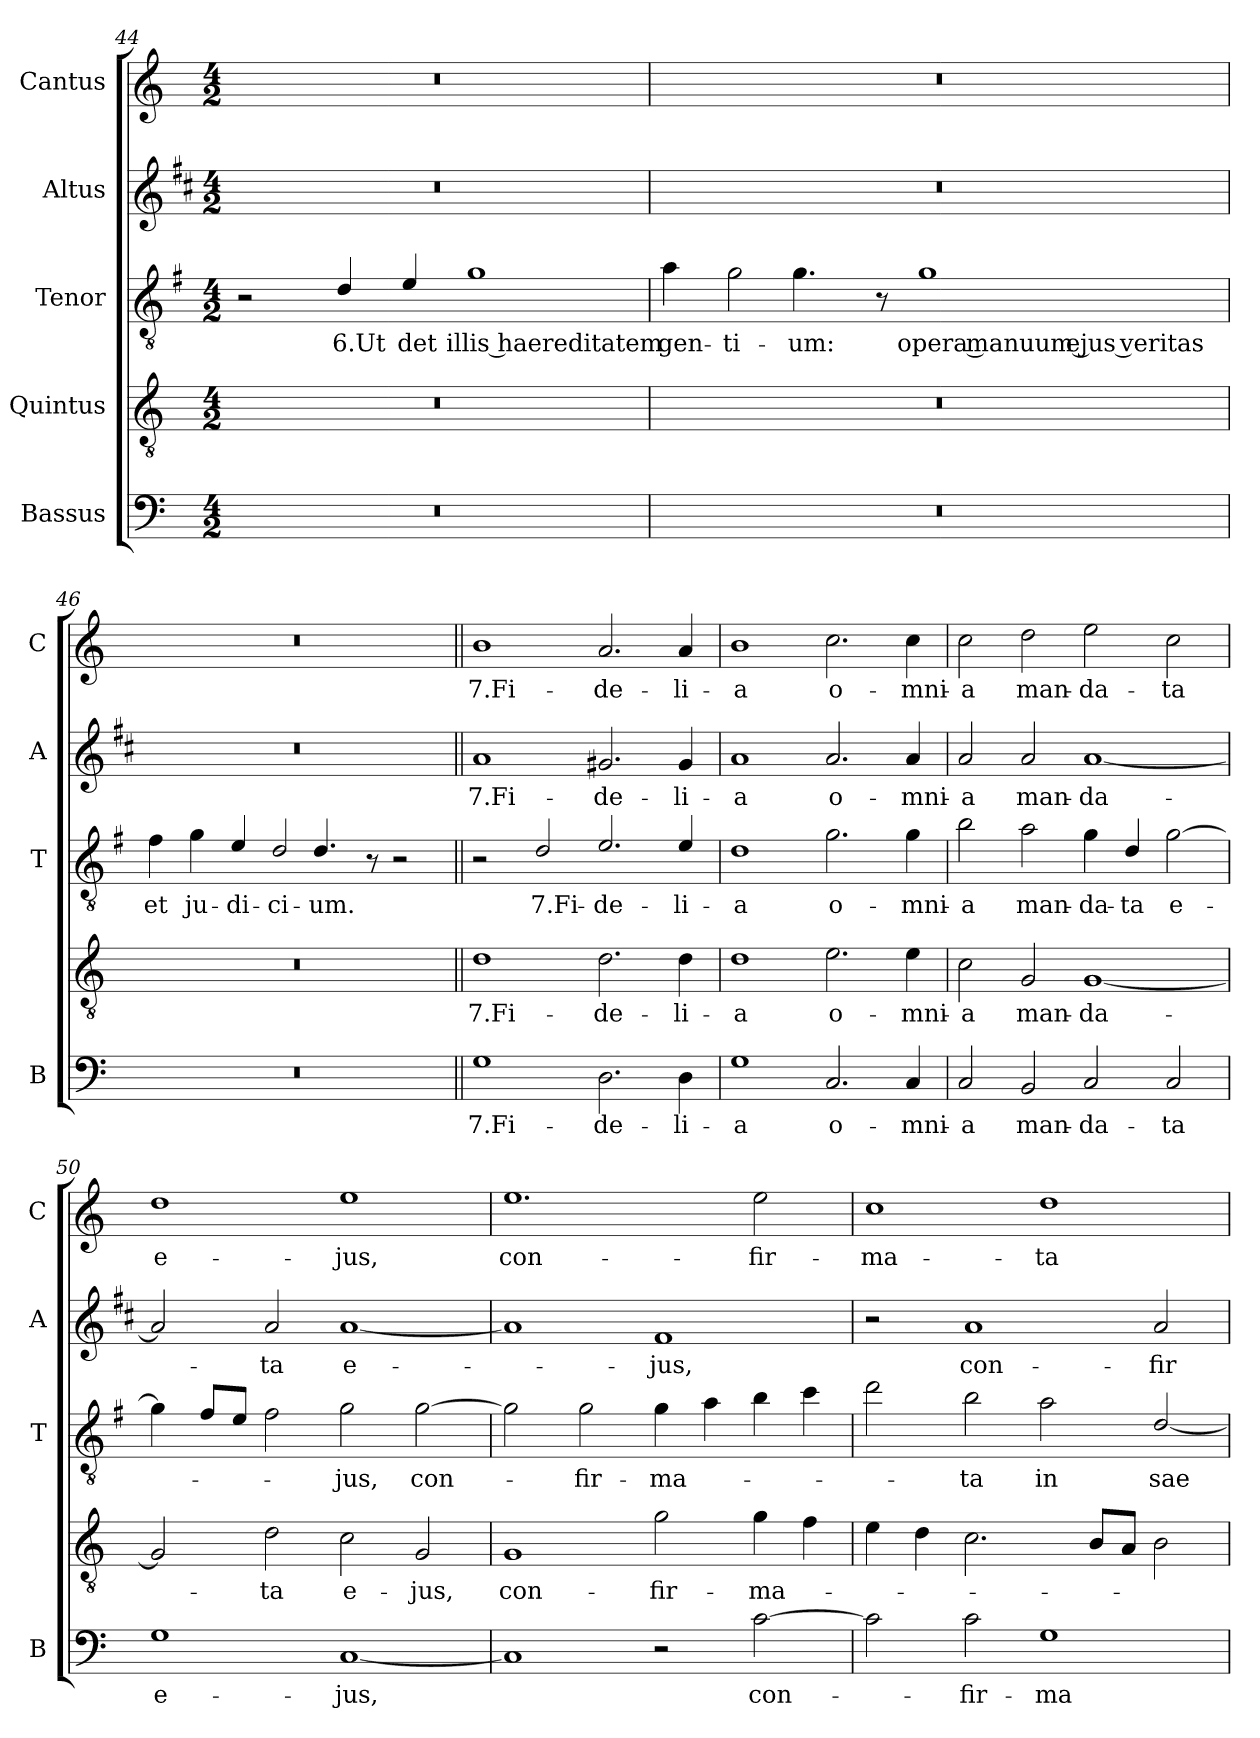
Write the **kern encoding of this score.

**kern	**text	**kern	**text	**kern	**text	**kern	**text	**kern	**text
*part5	*part5	*part4	*part4	*part3	*part3	*part2	*part2	*part1	*part1
*staff5	*staff5	*staff4	*staff4	*staff3	*staff3	*staff2	*staff2	*staff1	*staff1
*I"Bassus	*	*I"Quintus	*	*I"Tenor	*	*I"Altus	*	*I"Cantus	*
*I'B	*	*	*	*I'T	*	*I'A	*	*I'C	*
!!LO:LB:g=z
*clefF4	*	*clefGv2	*	*clefGv2	*	*clefG2	*	*clefG2	*
*	*	*	*	*ITrd4c7	*	*ITrd1c2	*	*	*
*k[]	*	*k[]	*	*k[]	*	*k[]	*	*k[]	*
*C:	*	*C:	*	*C:	*	*C:	*	*C:	*
*M4/2	*	*M4/2	*	*M4/2	*	*M4/2	*	*M4/2	*
=44	=44	=44	=44	=44	=44	=44	=44	=44	=44
0r	.	0r	.	2r	.	0r	.	0r	.
!	!	!	!	!	!LO:LY:b	!	!	!	!
.	.	.	.	4G/	6.Ut	.	.	.	.
!	!	!	!	!	!LO:LY:b	!	!	!	!
.	.	.	.	4A/	det	.	.	.	.
!	!	!	!	!	!LO:LY:b	!	!	!	!
.	.	.	.	1c	illis haereditatem	.	.	.	.
=45	=45	=45	=45	=45	=45	=45	=45	=45	=45
!	!	!	!	!	!LO:LY:b	!	!	!	!
0r	.	0r	.	4d\	gen-	0r	.	0r	.
!	!	!	!	!LO:N:head=open	!LO:LY:b	!	!	!	!
.	.	.	.	4c\	-ti-	.	.	.	.
!	!	!	!	!	!LO:LY:b	!	!	!	!
.	.	.	.	4.c\	-um:	.	.	.	.
.	.	.	.	8r	.	.	.	.	.
!	!	!	!	!	!LO:LY:b	!	!	!	!
.	.	.	.	1c	opera manuum ejus veritas	.	.	.	.
=46	=46	=46	=46	=46	=46	=46	=46	=46	=46
!	!	!	!	!	!LO:LY:b	!	!	!	!
0r	.	0r	.	4B\	et	0r	.	0r	.
!	!	!	!	!	!LO:LY:b	!	!	!	!
.	.	.	.	4c\	ju-	.	.	.	.
!	!	!	!	!	!LO:LY:b	!	!	!	!
.	.	.	.	4A/	-di-	.	.	.	.
!	!	!	!	!LO:N:head=open	!LO:LY:b	!	!	!	!
.	.	.	.	4G/	-ci-	.	.	.	.
!	!	!	!	!	!LO:LY:b	!	!	!	!
.	.	.	.	4.G/	-um.	.	.	.	.
.	.	.	.	8r	.	.	.	.	.
.	.	.	.	2r	.	.	.	.	.
!!LO:LB:g=z
=47||	=47||	=47||	=47||	=47||	=47||	=47||	=47||	=47||	=47||
!	!LO:LY:b	!	!LO:LY:b	!	!	!	!LO:LY:b	!	!LO:LY:b
1G	7.Fi-	1d	7.Fi-	2r	.	1g	7.Fi-	1b	7.Fi-
!	!	!	!	!	!LO:LY:b	!	!	!	!
.	.	.	.	2G/	7.Fi-	.	.	.	.
!	!LO:LY:b	!	!LO:LY:b	!	!LO:LY:b	!	!LO:LY:b	!	!LO:LY:b
2.D\	-de-	2.d\	-de-	2.A/	-de-	2.f#X/	-de-	2.a/	-de-
!	!LO:LY:b	!	!LO:LY:b	!	!LO:LY:b	!	!LO:LY:b	!	!LO:LY:b
4D\	-li-	4d\	-li-	4A/	-li-	4f#/	-li-	4a/	-li-
=48	=48	=48	=48	=48	=48	=48	=48	=48	=48
!	!LO:LY:b	!	!LO:LY:b	!	!LO:LY:b	!	!LO:LY:b	!	!LO:LY:b
1G	-a	1d	-a	1G	-a	1g	-a	1b	-a
!	!LO:LY:b	!	!LO:LY:b	!	!LO:LY:b	!	!LO:LY:b	!	!LO:LY:b
2.C/	o-	2.e\	o-	2.c\	o-	2.g/	o-	2.cc\	o-
!	!LO:LY:b	!	!LO:LY:b	!	!LO:LY:b	!	!LO:LY:b	!	!LO:LY:b
4C/	-mni-	4e\	-mni-	4c\	-mni-	4g/	-mni-	4cc\	-mni-
=49	=49	=49	=49	=49	=49	=49	=49	=49	=49
!	!LO:LY:b	!	!LO:LY:b	!	!LO:LY:b	!	!LO:LY:b	!	!LO:LY:b
2C/	-a	2c\	-a	2e\	-a	2g/	-a	2cc\	-a
!	!LO:LY:b	!	!LO:LY:b	!	!LO:LY:b	!	!LO:LY:b	!	!LO:LY:b
2BB/	man-	2G/	man-	2d\	man-	2g/	man-	2dd\	man-
!	!LO:LY:b	!	!LO:LY:b	!	!LO:LY:b	!	!LO:LY:b	!	!LO:LY:b
2C/	-da-	[1G	-da-	4c\	-da-	[1g	-da-	2ee\	-da-
!	!	!	!	!	!LO:LY:b	!	!	!	!
.	.	.	.	4G/	-ta	.	.	.	.
!	!LO:LY:b	!	!	!	!LO:LY:b	!	!	!	!LO:LY:b
2C/	-ta	.	.	[2c\	e-	.	.	2cc\	-ta
=50	=50	=50	=50	=50	=50	=50	=50	=50	=50
!	!LO:LY:b	!	!	!	!	!	!	!	!LO:LY:b
1G	e-	2G/]	.	4c\]	.	2g/]	.	1dd	e-
.	.	.	.	8B/L	.	.	.	.	.
.	.	.	.	8A/J	.	.	.	.	.
!	!	!	!LO:LY:b	!	!	!	!LO:LY:b	!	!
.	.	2d\	-ta	2B\	.	2g/	-ta	.	.
!	!LO:LY:b	!	!LO:LY:b	!	!LO:LY:b	!	!LO:LY:b	!	!LO:LY:b
[1C	-jus,	2c\	e-	2c\	-jus,	[1g	e-	1ee	-jus,
!	!	!	!LO:LY:b	!	!LO:LY:b	!	!	!	!
.	.	2G/	-jus,	[2c\	con-	.	.	.	.
=51	=51	=51	=51	=51	=51	=51	=51	=51	=51
!	!	!	!LO:LY:b	!	!	!	!	!	!LO:LY:b
1C]	.	1G	con-	2c\]	.	1g]	.	1.ee	con-
!	!	!	!	!	!LO:LY:b	!	!	!	!
.	.	.	.	2c\	-fir-	.	.	.	.
!	!	!	!LO:LY:b	!	!LO:LY:b	!	!LO:LY:b	!	!
2r	.	2g\	-fir-	4c\	-ma-	1e	-jus,	.	.
.	.	.	.	4d\	.	.	.	.	.
!	!LO:LY:b	!	!LO:LY:b	!	!	!	!	!	!LO:LY:b
[2c\	con-	4g\	-ma-	4e\	.	.	.	2ee\	-fir-
.	.	4f\	.	4f\	.	.	.	.	.
!!LO:PB:g=z
=52	=52	=52	=52	=52	=52	=52	=52	=52	=52
!	!	!	!	!	!	!	!	!	!LO:LY:b
2c\]	.	4e\	.	2g\	.	2r	.	1cc	-ma-
.	.	4d\	.	.	.	.	.	.	.
!	!LO:LY:b	!	!	!	!LO:LY:b	!	!LO:LY:b	!	!
2c\	-fir-	2.c\	.	2e\	-ta	1g	con-	.	.
!	!LO:LY:b	!	!	!	!LO:LY:b	!	!	!	!LO:LY:b
1G	-ma-	.	.	2d\	in	.	.	1dd	-ta
.	.	8B/L	.	.	.	.	.	.	.
.	.	8A/J	.	.	.	.	.	.	.
!	!	!	!	!	!LO:LY:b	!	!LO:LY:b	!	!
.	.	2B\	.	[2G/	sae-	2g/	-fir-	.	.
=	=	=	=	=	=	=	=	=	=
*-	*-	*-	*-	*-	*-	*-	*-	*-	*-
